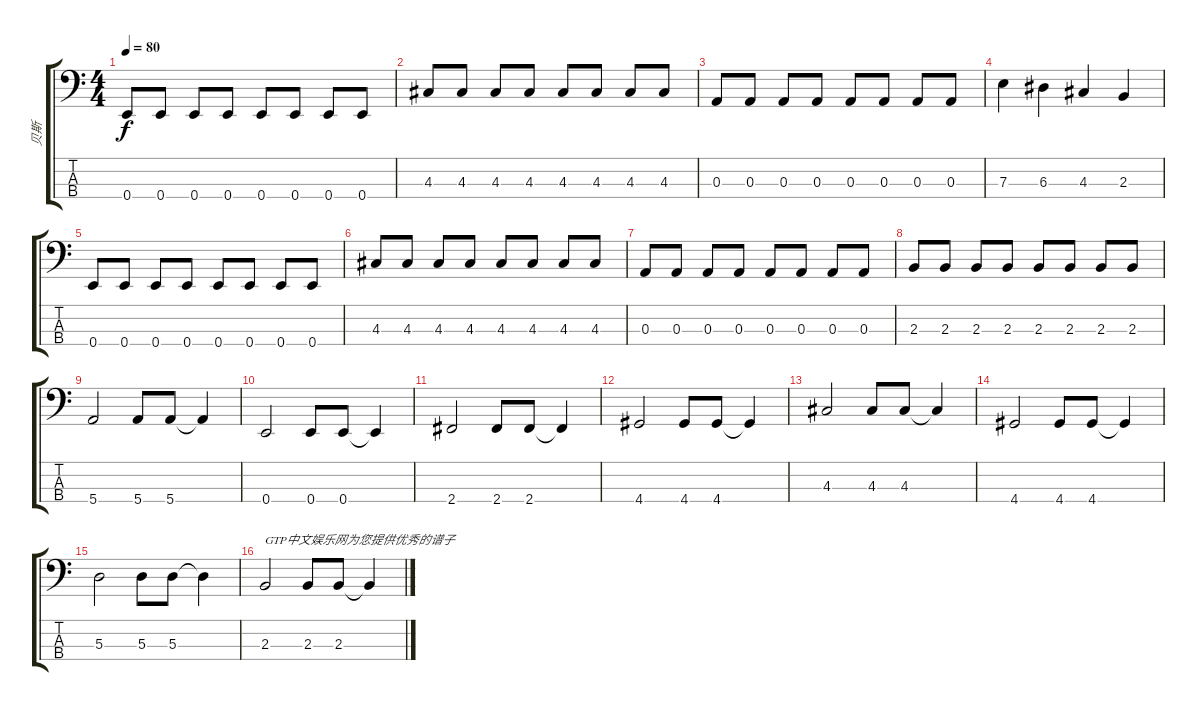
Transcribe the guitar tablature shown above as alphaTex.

\track ("贝斯" "贝斯") {instrument electricbassfinger}
\staff {score tabs}
\tuning (G2 D2 A1 E1) {hide}
\ts (4 4)
\tempo 80
\clef f4
\ks c
0.4.8{dy f} 0.4.8 0.4.8 0.4.8 0.4.8 0.4.8 0.4.8 0.4.8 |
4.3.8 4.3.8 4.3.8 4.3.8 4.3.8 4.3.8 4.3.8 4.3.8 |
0.3.8 0.3.8 0.3.8 0.3.8 0.3.8 0.3.8 0.3.8 0.3.8 |
7.3.4 6.3.4 4.3.4 2.3.4 |
0.4.8 0.4.8 0.4.8 0.4.8 0.4.8 0.4.8 0.4.8 0.4.8 |
4.3.8 4.3.8 4.3.8 4.3.8 4.3.8 4.3.8 4.3.8 4.3.8 |
0.3.8 0.3.8 0.3.8 0.3.8 0.3.8 0.3.8 0.3.8 0.3.8 |
2.3.8 2.3.8 2.3.8 2.3.8 2.3.8 2.3.8 2.3.8 2.3.8 |
5.4.2 5.4.8 5.4.8 5.4{t}.4 |
0.4.2 0.4.8 0.4.8 0.4{t}.4 |
2.4.2 2.4.8 2.4.8 2.4{t}.4 |
4.4.2 4.4.8 4.4.8 4.4{t}.4 |
4.3.2 4.3.8 4.3.8 4.3{t}.4 |
4.4.2 4.4.8 4.4.8 4.4{t}.4 |
5.3.2 5.3.8 5.3.8 5.3{t}.4 |
2.3.2{txt "GTP中文娱乐网为您提供优秀的谱子"} 2.3.8 2.3.8 2.3{t}.4
